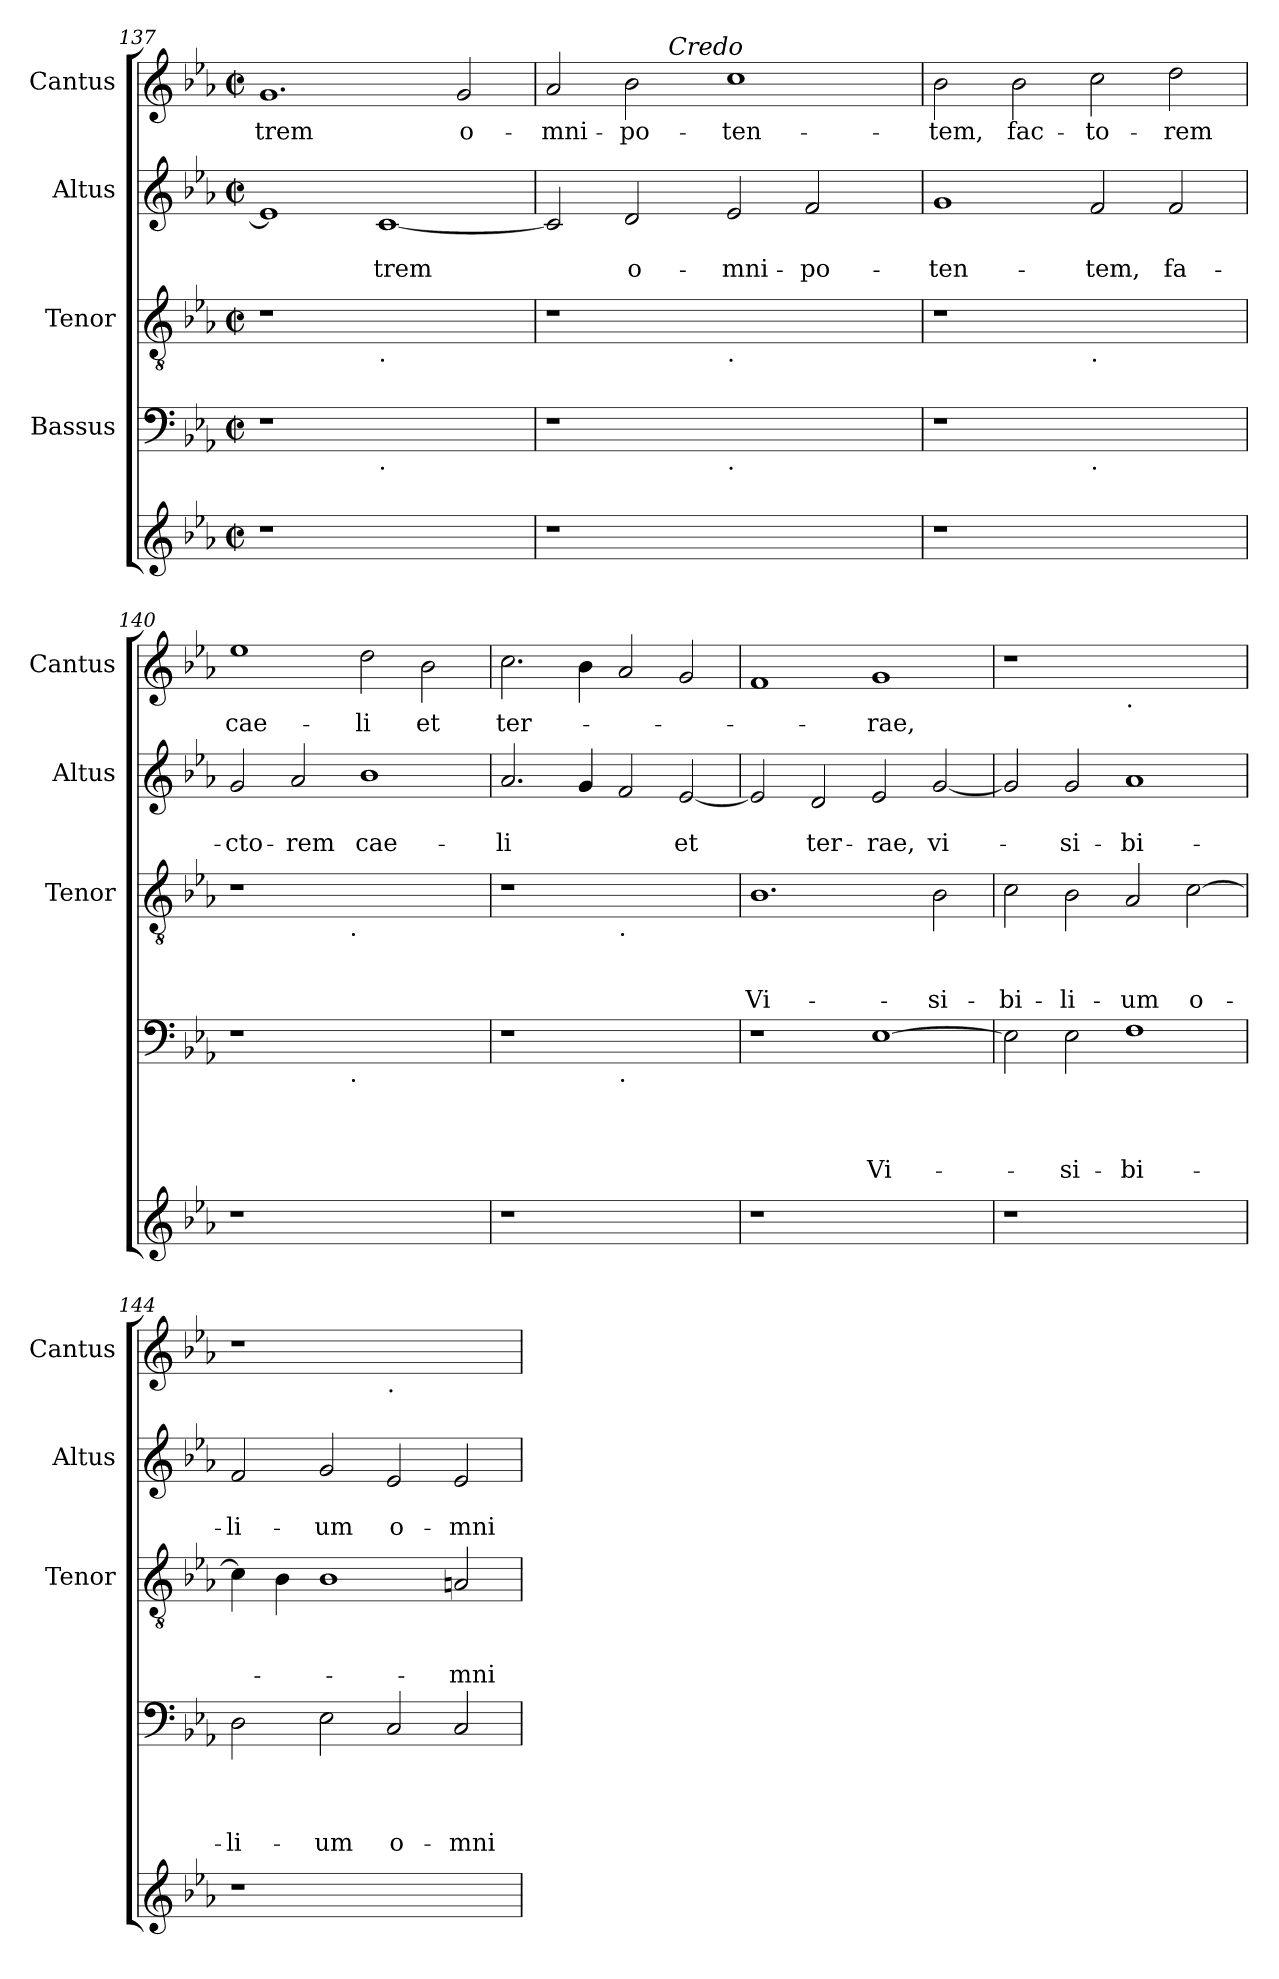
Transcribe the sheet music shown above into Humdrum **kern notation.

**kern	**kern	**text	**text	**text	**text	**kern	**text	**text	**text	**kern	**text	**text	**kern	**text
*part5	*part4	*part4	*part4	*part4	*part4	*part3	*part3	*part3	*part3	*part2	*part2	*part2	*part1	*part1
*staff5	*staff4	*staff4	*staff4	*staff4	*staff4	*staff3	*staff3	*staff3	*staff3	*staff2	*staff2	*staff2	*staff1	*staff1
*	*I"Bassus	*	*	*	*	*I"Tenor	*	*	*	*I"Altus	*	*	*I"Cantus	*
*	*	*	*	*	*	*I'Tenor	*	*	*	*I'Altus	*	*	*I'Cantus	*
*clefG2	*clefF4	*	*	*	*	*clefGv2	*	*	*	*clefG2	*	*	*clefG2	*
*k[b-e-a-]	*k[b-e-a-]	*	*	*	*	*k[b-e-a-]	*	*	*	*k[b-e-a-]	*	*	*k[b-e-a-]	*
*E-:	*E-:	*	*	*	*	*E-:	*	*	*	*E-:	*	*	*E-:	*
*M2/2	*M2/2	*	*	*	*	*M2/2	*	*	*	*M2/2	*	*	*M2/2	*
*met(c|)	*met(c|)	*	*	*	*	*met(c|)	*	*	*	*met(c|)	*	*	*met(c|)	*
=137	=137	=137	=137	=137	=137	=137	=137	=137	=137	=137	=137	=137	=137	=137
!	!	!	!	!	!	!	!	!	!	!	!	!	!	!LO:LY:b
1r	1r	.	.	.	.	1r	.	.	.	1e-]	.	.	1.g	-trem
!	!	!	!	!	!	!LO:TX:b:t=.	!	!	!	!	!	!	!	!
!	!LO:TX:b:t=.	!	!	!	!	!	!	!	!	!	!	!	!	!
!	!	!	!	!	!	!	!	!	!	!	!	!LO:LY:b	!	!
1ryy	1ryy	.	.	.	.	1ryy	.	.	.	[<1c	.	-trem	.	.
!	!	!	!	!	!	!	!	!	!	!	!	!	!	!LO:LY:b
.	.	.	.	.	.	.	.	.	.	.	.	.	2g/	o-
=138	=138	=138	=138	=138	=138	=138	=138	=138	=138	=138	=138	=138	=138	=138
!	!	!	!	!	!	!	!	!	!	!	!	!	!	!LO:LY:b
*	*	*	*	*	*	*	*	*	*	*	*	*	*^	*
1r	1r	.	.	.	.	1r	.	.	.	2c/]	.	.	2a-/	2ryy	-mni-
!	!	!	!	!	!	!	!	!	!	!	!	!LO:LY:b	!	!	!LO:LY:b
.	.	.	.	.	.	.	.	.	.	2d/	.	o-	2b-\	8.ryy	-po-
!	!	!	!	!	!	!	!	!	!	!	!	!	!	!LO:TX:a:i:t=Credo	!
.	.	.	.	.	.	.	.	.	.	.	.	.	.	1ryy	.
!	!	!	!	!	!	!LO:TX:b:t=.	!	!	!	!	!	!	!	!	!
!	!LO:TX:b:t=.	!	!	!	!	!	!	!	!	!	!	!	!	!	!
!	!	!	!	!	!	!	!	!	!	!	!	!LO:LY:b	!	!	!LO:LY:b
1ryy	1ryy	.	.	.	.	1ryy	.	.	.	2e-/	.	-mni-	1cc	.	-ten-
!	!	!	!	!	!	!	!	!	!	!	!	!LO:LY:b	!	!	!
.	.	.	.	.	.	.	.	.	.	2f/	.	-po-	.	.	.
.	.	.	.	.	.	.	.	.	.	.	.	.	.	4ryy	.
.	.	.	.	.	.	.	.	.	.	.	.	.	.	16ryy	.
=139	=139	=139	=139	=139	=139	=139	=139	=139	=139	=139	=139	=139	=139	=139	=139
!	!	!	!	!	!	!	!	!	!	!	!	!LO:LY:b	!	!	!LO:LY:b
*	*	*	*	*	*	*	*	*	*	*	*	*	*v	*v	*
1r	1r	.	.	.	.	1r	.	.	.	1g	.	-ten-	2b-\	-tem,
!	!	!	!	!	!	!	!	!	!	!	!	!	!	!LO:LY:b
.	.	.	.	.	.	.	.	.	.	.	.	.	2b-\	fac-
!	!	!	!	!	!	!LO:TX:b:t=.	!	!	!	!	!	!	!	!
!	!LO:TX:b:t=.	!	!	!	!	!	!	!	!	!	!	!	!	!
!	!	!	!	!	!	!	!	!	!	!	!	!LO:LY:b	!	!LO:LY:b
1ryy	1ryy	.	.	.	.	1ryy	.	.	.	2f/	.	-tem,	2cc\	-to-
!	!	!	!	!	!	!	!	!	!	!	!	!LO:LY:b	!	!LO:LY:b
.	.	.	.	.	.	.	.	.	.	2f/	.	fa-	2dd\	-rem
=140	=140	=140	=140	=140	=140	=140	=140	=140	=140	=140	=140	=140	=140	=140
!	!	!	!	!	!	!	!	!	!	!	!	!LO:LY:b	!	!LO:LY:b
*	*^	*	*	*	*	*^	*	*	*	*	*	*	*	*
1r	1r	2ryy	.	.	.	.	1r	2ryy	.	.	.	2g/	.	-cto-	1ee-	cae-
!	!	!	!	!	!	!	!	!	!	!	!	!	!	!LO:LY:b	!	!
.	.	4...ryy	.	.	.	.	.	4...ryy	.	.	.	2a-/	.	-rem	.	.
!	!	!	!	!	!	!	!	!LO:TX:b:t=.	!	!	!	!	!	!	!	!
!	!	!LO:TX:b:t=.	!	!	!	!	!	!	!	!	!	!	!	!	!	!
.	.	1ryy	.	.	.	.	.	1ryy	.	.	.	.	.	.	.	.
!	!	!	!	!	!	!	!	!	!	!	!	!	!	!LO:LY:b	!	!LO:LY:b
1ryy	1ryy	.	.	.	.	.	1ryy	.	.	.	.	1b-	.	cae-	2dd\	-li
!	!	!	!	!	!	!	!	!	!	!	!	!	!	!	!	!LO:LY:b
.	.	.	.	.	.	.	.	.	.	.	.	.	.	.	2b-\	et
.	.	32ryy	.	.	.	.	.	32ryy	.	.	.	.	.	.	.	.
!!LO:PB:g=z
=141	=141	=141	=141	=141	=141	=141	=141	=141	=141	=141	=141	=141	=141	=141	=141	=141
!	!	!	!	!	!	!	!	!	!	!	!	!	!	!LO:LY:b	!	!LO:LY:b
*	*v	*v	*	*	*	*	*	*	*	*	*	*	*	*	*	*
*	*	*	*	*	*	*v	*v	*	*	*	*	*	*	*	*
1r	1r	.	.	.	.	1r	.	.	.	2.a-/	.	-li	2.cc\	ter-
.	.	.	.	.	.	.	.	.	.	4g/	.	.	4b-\	.
!	!	!	!	!	!	!LO:TX:b:t=.	!	!	!	!	!	!	!	!
!	!LO:TX:b:t=.	!	!	!	!	!	!	!	!	!	!	!	!	!
1ryy	1ryy	.	.	.	.	1ryy	.	.	.	2f/	.	.	2a-/	.
!	!	!	!	!	!	!	!	!	!	!	!	!LO:LY:b	!	!
.	.	.	.	.	.	.	.	.	.	[<2e-/	.	et	2g/	.
=142	=142	=142	=142	=142	=142	=142	=142	=142	=142	=142	=142	=142	=142	=142
!	!	!	!	!	!	!	!	!	!LO:LY:b	!	!	!	!	!
1r	1r	.	.	.	.	1.B-	.	.	Vi-	2e-/]	.	.	1f	.
!	!	!	!	!	!	!	!	!	!	!	!	!LO:LY:b	!	!
.	.	.	.	.	.	.	.	.	.	2d/	.	ter-	.	.
!	!	!	!	!	!LO:LY:b	!	!	!	!	!	!	!LO:LY:b	!	!LO:LY:b
1ryy	[>1E-	.	.	.	Vi-	.	.	.	.	2e-/	.	-rae,	1g	-rae,
!	!	!	!	!	!	!	!	!	!LO:LY:b	!	!	!LO:LY:b	!	!
.	.	.	.	.	.	2B-\	.	.	-si-	[<2g/	.	vi-	.	.
=143	=143	=143	=143	=143	=143	=143	=143	=143	=143	=143	=143	=143	=143	=143
!	!	!	!	!	!	!	!	!	!LO:LY:b	!	!	!	!	!
1r	2E-\]	.	.	.	.	2c\	.	.	-bi-	2g/]	.	.	1r	.
!	!	!	!	!	!LO:LY:b	!	!	!	!LO:LY:b	!	!	!LO:LY:b	!	!
.	2E-\	.	.	.	-si-	2B-\	.	.	-li-	2g/	.	-si-	.	.
!	!	!	!	!	!	!	!	!	!	!	!	!	!LO:TX:b:t=.	!
!	!	!	!	!	!LO:LY:b	!	!	!	!LO:LY:b	!	!	!LO:LY:b	!	!
1ryy	1F	.	.	.	-bi-	2A-/	.	.	-um	1a-	.	-bi-	1ryy	.
!	!	!	!	!	!	!	!	!	!LO:LY:b	!	!	!	!	!
.	.	.	.	.	.	[>2c\	.	.	o-	.	.	.	.	.
=144	=144	=144	=144	=144	=144	=144	=144	=144	=144	=144	=144	=144	=144	=144
!	!	!	!	!	!LO:LY:b	!	!	!	!	!	!	!LO:LY:b	!	!
1r	2D\	.	.	.	-li-	4c\]	.	.	.	2f/	.	-li-	1r	.
.	.	.	.	.	.	4B-\	.	.	.	.	.	.	.	.
!	!	!	!	!	!LO:LY:b	!	!	!	!	!	!	!LO:LY:b	!	!
.	2E-\	.	.	.	-um	1B-	.	.	.	2g/	.	-um	.	.
!	!	!	!	!	!	!	!	!	!	!	!	!	!LO:TX:b:t=.	!
!	!	!	!	!	!LO:LY:b	!	!	!	!	!	!	!LO:LY:b	!	!
1ryy	2C/	.	.	.	o-	.	.	.	.	2e-/	.	o-	1ryy	.
!	!	!	!	!	!LO:LY:b	!	!	!	!LO:LY:b	!	!	!LO:LY:b	!	!
.	2C/	.	.	.	-mni-	2An/	.	.	-mni-	2e-/	.	-mni-	.	.
=	=	=	=	=	=	=	=	=	=	=	=	=	=	=
*-	*-	*-	*-	*-	*-	*-	*-	*-	*-	*-	*-	*-	*-	*-
